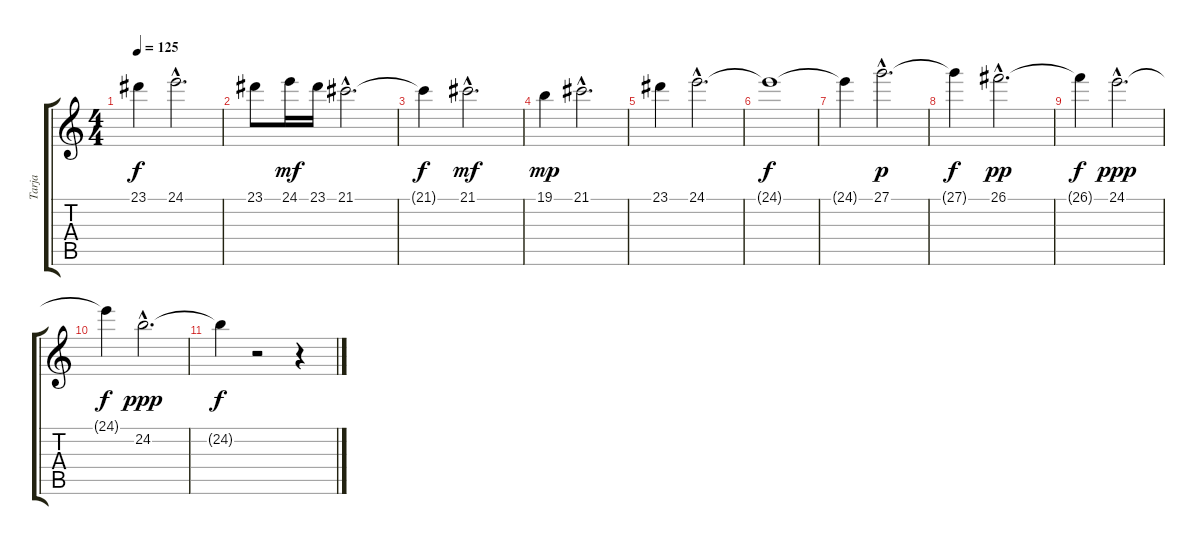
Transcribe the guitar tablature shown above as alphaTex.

\track ("Tarja" "Tarja") {instrument synthvoice}
\staff {score tabs}
\tuning (E4 B3 G3 D3 A2 E2) {hide}
\ts (4 4)
\tempo 125
\clef g2
\ks c
23.1.4{dy f} 24.1{hac}.2{d} |
23.1.8 24.1.16{dy mf} 23.1.16 21.1{hac}.2{d} |
21.1{t}.4{dy f} 21.1{hac}.2{d dy mf} |
19.1.4{dy mp} 21.1{hac}.2{d} |
23.1.4 24.1{hac}.2{d} |
24.1{t}.1{dy f} |
24.1{t}.4 27.1{hac}.2{d dy p} |
27.1{t}.4{dy f} 26.1{hac}.2{d dy pp} |
26.1{t}.4{dy f} 24.1{hac}.2{d dy ppp} |
24.1{t}.4{dy f} 24.2{hac}.2{d dy ppp} |
24.2{t}.4{dy f} r.2 r.4
